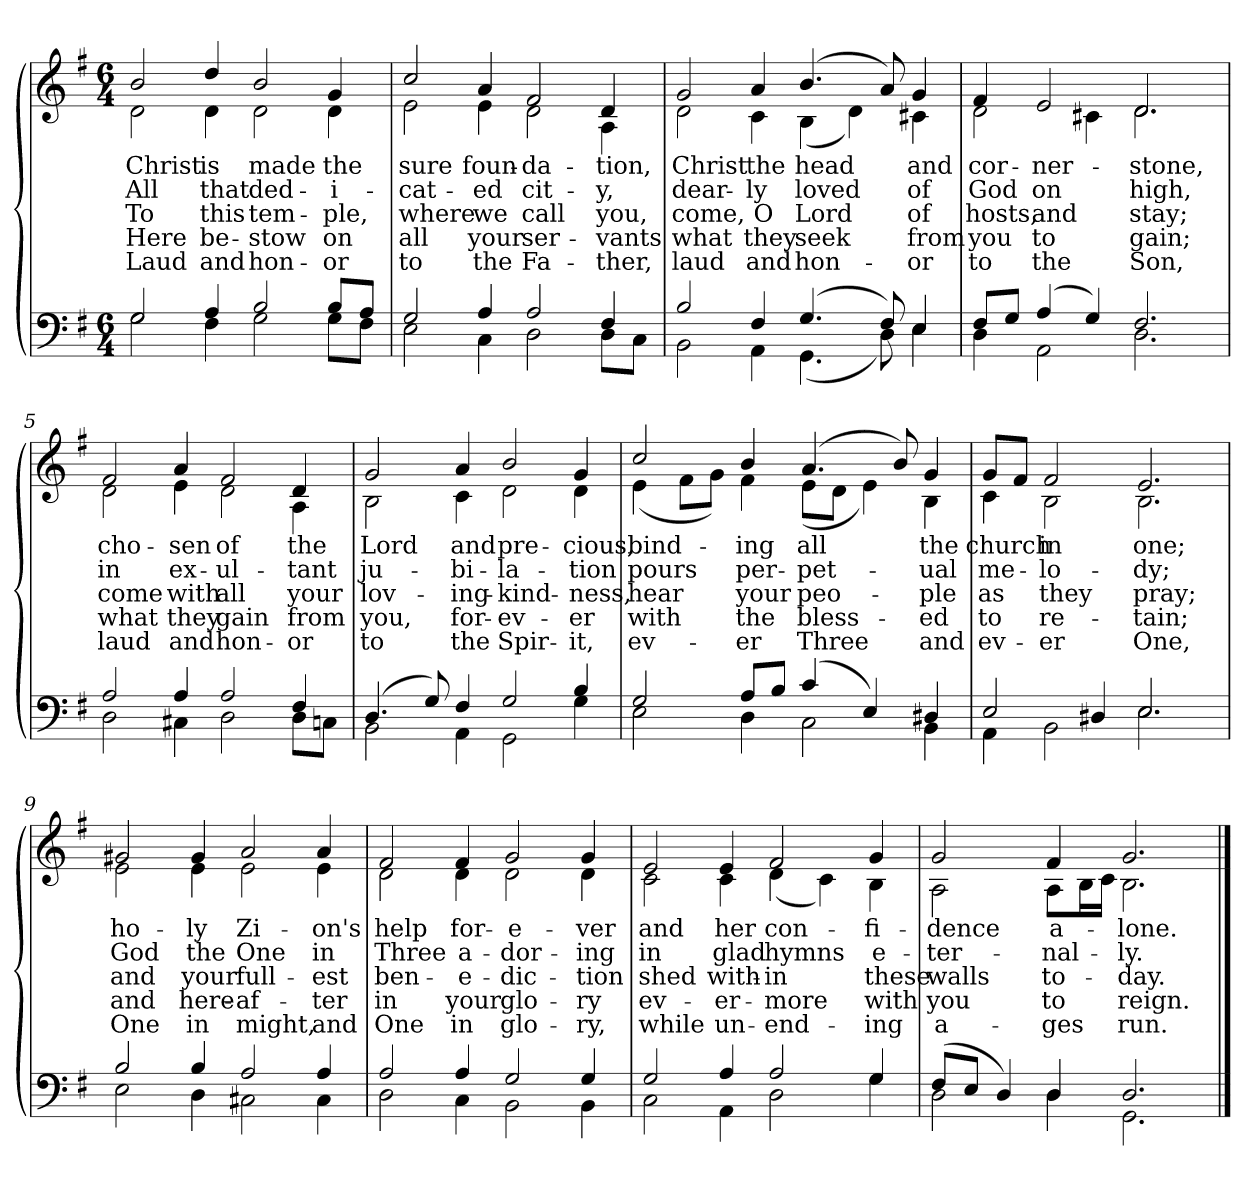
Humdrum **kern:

**kern	**kern	**text	**text	**text	**text	**text
*part2	*part1	*part1	*part1	*part1	*part1	*part1
*staff2	*staff1	*staff1	*staff1	*staff1	*staff1	*staff1
*clefF4	*clefG2	*	*	*	*	*
*k[f#]	*k[f#]	*	*	*	*	*
*M6/4	*M6/4	*	*	*	*	*
=1	=1	=1	=1	=1	=1	=1
*^	*	*	*	*	*	*
!	!	!LO:TX:b:i:t=Verse	!	!	!	!	!
!	!	!	!LO:LY:b	!LO:LY:b	!LO:LY:b	!LO:LY:b	!LO:LY:b
*	*	*^	*	*	*	*	*
2G/	2G\	2b/	2d\	Christ	All	To	Here	Laud
!	!	!	!	!LO:LY:b	!LO:LY:b	!LO:LY:b	!LO:LY:b	!LO:LY:b
4A/	4F#\	4dd/	4d\	is	that	this	be-	and
!	!	!	!	!LO:LY:b	!LO:LY:b	!LO:LY:b	!LO:LY:b	!LO:LY:b
2B/	2G\	2b/	2d\	made	ded-	tem-	-stow	hon-
!	!	!	!	!LO:LY:b	!LO:LY:b	!LO:LY:b	!LO:LY:b	!LO:LY:b
8B/L	8G\L	4g/	4d\	the	-i-	-ple,	on	-or
8A/J	8F#\J	.	.	.	.	.	.	.
=2	=2	=2	=2	=2	=2	=2	=2	=2
!	!	!	!	!LO:LY:b	!LO:LY:b	!LO:LY:b	!LO:LY:b	!LO:LY:b
2G/	2E\	2cc/	2e\	sure	-cat-	where	all	to
!	!	!	!	!LO:LY:b	!LO:LY:b	!LO:LY:b	!LO:LY:b	!LO:LY:b
4A/	4C\	4a/	4e\	foun-	-ed	we	your	the
!	!	!	!	!LO:LY:b	!LO:LY:b	!LO:LY:b	!LO:LY:b	!LO:LY:b
2A/	2D\	2f#/	2d\	-da-	cit-	call	ser-	Fa-
!	!	!	!	!LO:LY:b	!LO:LY:b	!LO:LY:b	!LO:LY:b	!LO:LY:b
4F#/	8D\L	4d/	4A\	-tion,	-y,	you,	-vants	-ther,
.	8C\J	.	.	.	.	.	.	.
!!LO:LB:g=z	!!
=3	=3	=3	=3	=3	=3	=3	=3	=3
!	!	!	!	!LO:LY:b	!LO:LY:b	!LO:LY:b	!LO:LY:b	!LO:LY:b
2B/	2BB\	2g/	2d\	Christ	dear-	come,	what	laud
!	!	!	!	!LO:LY:b	!LO:LY:b	!LO:LY:b	!LO:LY:b	!LO:LY:b
4F#/	4AA\	4a/	4c\	the	-ly	O	they	and
!	!	!	!	!LO:LY:b	!LO:LY:b	!LO:LY:b	!LO:LY:b	!LO:LY:b
(>4.G/	(<4.GG\	(>4.b/	(<4B\	head	loved	Lord	seek	hon-
.	.	.	4d\)	.	.	.	.	.
8F#/)	8D\)	8a/)	.	.	.	.	.	.
!	!	!	!	!LO:LY:b	!LO:LY:b	!LO:LY:b	!LO:LY:b	!LO:LY:b
4E/	4E\	4g/	4c#X\	and	of	of	from	-or
=4	=4	=4	=4	=4	=4	=4	=4	=4
!	!	!	!	!LO:LY:b	!LO:LY:b	!LO:LY:b	!LO:LY:b	!LO:LY:b
8F#/L	4D\	4f#/	2d\	cor-	God	hosts,	you	to
8G/J	.	.	.	.	.	.	.	.
!	!	!	!	!LO:LY:b	!LO:LY:b	!LO:LY:b	!LO:LY:b	!LO:LY:b
(>4A/	2AA\	2e/	.	-ner-	on	and	to	the
4G/)	.	.	4c#X\	.	.	.	.	.
!	!	!	!	!LO:LY:b	!LO:LY:b	!LO:LY:b	!LO:LY:b	!LO:LY:b
2.F#/	2.D\	2.d/	2.d\	-stone,	high,	stay;	gain;	Son,
!!LO:LB:g=z	!!
=5	=5	=5	=5	=5	=5	=5	=5	=5
!	!	!	!	!LO:LY:b	!LO:LY:b	!LO:LY:b	!LO:LY:b	!LO:LY:b
2A/	2D\	2f#/	2d\	cho-	in	come	what	laud
!	!	!	!	!LO:LY:b	!LO:LY:b	!LO:LY:b	!LO:LY:b	!LO:LY:b
4A/	4C#X\	4a/	4e\	-sen	ex-	with	they	and
!	!	!	!	!LO:LY:b	!LO:LY:b	!LO:LY:b	!LO:LY:b	!LO:LY:b
2A/	2D\	2f#/	2d\	of	-ul-	all	gain	hon-
!	!	!	!	!LO:LY:b	!LO:LY:b	!LO:LY:b	!LO:LY:b	!LO:LY:b
4F#/	8D\L	4d/	4A\	the	-tant	your	from	-or
.	8Cn\J	.	.	.	.	.	.	.
=6	=6	=6	=6	=6	=6	=6	=6	=6
!	!	!	!	!LO:LY:b	!LO:LY:b	!LO:LY:b	!LO:LY:b	!LO:LY:b
(>4.D/	2BB\	2g/	2B\	Lord	ju-	lov-	you,	to
8G/)	.	.	.	.	.	.	.	.
!	!	!	!	!LO:LY:b	!LO:LY:b	!LO:LY:b	!LO:LY:b	!LO:LY:b
4F#/	4AA\	4a/	4c\	and	-bi-	-ing--	for-	the
!	!	!	!	!LO:LY:b	!LO:LY:b	!LO:LY:b	!LO:LY:b	!LO:LY:b
2G/	2GG\	2b/	2d\	pre-	-la-	-kind-	-ev-	Spir-
!	!	!	!	!LO:LY:b	!LO:LY:b	!LO:LY:b	!LO:LY:b	!LO:LY:b
4B/	4G\	4g/	4d\	-cious,	-tion	-ness,	-er	-it,
!!LO:LB:g=z	!!
=7	=7	=7	=7	=7	=7	=7	=7	=7
!	!	!	!	!LO:LY:b	!LO:LY:b	!LO:LY:b	!LO:LY:b	!LO:LY:b
2G/	2E\	2cc/	(<4e\	bind-	pours	hear	with	ev-
.	.	.	8f#\L	.	.	.	.	.
.	.	.	8g\J)	.	.	.	.	.
!	!	!	!	!LO:LY:b	!LO:LY:b	!LO:LY:b	!LO:LY:b	!LO:LY:b
8A/L	4D\	4b/	4f#\	-ing	per-	your	the	-er
8B/J	.	.	.	.	.	.	.	.
!	!	!	!	!LO:LY:b	!LO:LY:b	!LO:LY:b	!LO:LY:b	!LO:LY:b
(>4c/	2C\	(>4.a/	(<8e\L	all	-pet-	peo-	bless-	Three
.	.	.	8d\J	.	.	.	.	.
4E/)	.	.	4e\)	.	.	.	.	.
.	.	8b/)	.	.	.	.	.	.
!	!	!	!	!LO:LY:b	!LO:LY:b	!LO:LY:b	!LO:LY:b	!LO:LY:b
4D#X/	4BB\	4g/	4B\	the	-ual	-ple	-ed	and
=8	=8	=8	=8	=8	=8	=8	=8	=8
!	!	!	!	!LO:LY:b	!LO:LY:b	!LO:LY:b	!LO:LY:b	!LO:LY:b
2E/	4AA\	8g/L	4c\	church	me-	as	to	ev-
.	.	8f#/J	.	.	.	.	.	.
!	!	!	!	!LO:LY:b	!LO:LY:b	!LO:LY:b	!LO:LY:b	!LO:LY:b
.	2BB\	2f#/	2B\	in	-lo-	they	re-	-er
4D#X/	.	.	.	.	.	.	.	.
!	!	!	!	!LO:LY:b	!LO:LY:b	!LO:LY:b	!LO:LY:b	!LO:LY:b
2.E/	2.E\	2.e/	2.B\	one;	-dy;	pray;	-tain;	One,
!!LO:LB:g=z	!!
=9	=9	=9	=9	=9	=9	=9	=9	=9
!	!	!	!	!LO:LY:b	!LO:LY:b	!LO:LY:b	!LO:LY:b	!LO:LY:b
2B/	2E\	2g#X/	2e\	ho-	God	and	and	One
!	!	!	!	!LO:LY:b	!LO:LY:b	!LO:LY:b	!LO:LY:b	!LO:LY:b
4B/	4D\	4g#/	4e\	-ly	the	your	here-	in
!	!	!	!	!LO:LY:b	!LO:LY:b	!LO:LY:b	!LO:LY:b	!LO:LY:b
2A/	2C#X\	2a/	2e\	Zi-	One	full-	-af-	might,
!	!	!	!	!LO:LY:b	!LO:LY:b	!LO:LY:b	!LO:LY:b	!LO:LY:b
4A/	4C#\	4a/	4e\	-on's	in	-est	-ter	and
=10	=10	=10	=10	=10	=10	=10	=10	=10
!	!	!	!	!LO:LY:b	!LO:LY:b	!LO:LY:b	!LO:LY:b	!LO:LY:b
2A/	2D\	2f#/	2d\	help	Three	ben-	in	One
!	!	!	!	!LO:LY:b	!LO:LY:b	!LO:LY:b	!LO:LY:b	!LO:LY:b
4A/	4C\	4f#/	4d\	for-	a-	-e-	your	in
!	!	!	!	!LO:LY:b	!LO:LY:b	!LO:LY:b	!LO:LY:b	!LO:LY:b
2G/	2BB\	2g/	2d\	-e-	-dor-	-dic-	glo-	glo-
!	!	!	!	!LO:LY:b	!LO:LY:b	!LO:LY:b	!LO:LY:b	!LO:LY:b
4G/	4BB\	4g/	4d\	-ver	-ing	-tion	-ry	-ry,
!!LO:LB:g=z	!!
=11	=11	=11	=11	=11	=11	=11	=11	=11
!	!	!	!	!LO:LY:b	!LO:LY:b	!LO:LY:b	!LO:LY:b	!LO:LY:b
2G/	2C\	2e/	2c\	and	in	shed	ev-	while
!	!	!	!	!LO:LY:b	!LO:LY:b	!LO:LY:b	!LO:LY:b	!LO:LY:b
4A/	4AA\	4e/	4c\	her	glad	with-	-er-	un-
!	!	!	!	!LO:LY:b	!LO:LY:b	!LO:LY:b	!LO:LY:b	!LO:LY:b
2A/	2D\	2f#/	(<4d\	con-	hymns	-in	-more	-end-
.	.	.	4c\)	.	.	.	.	.
!	!	!	!	!LO:LY:b	!LO:LY:b	!LO:LY:b	!LO:LY:b	!LO:LY:b
4G/	4G\	4g/	4B\	-fi-	e-	these	with	-ing
=12	=12	=12	=12	=12	=12	=12	=12	=12
!	!	!	!	!LO:LY:b	!LO:LY:b	!LO:LY:b	!LO:LY:b	!LO:LY:b
(>8F#/L	2D\	2g/	2A\	-dence	-ter-	walls	you	a-
8E/J	.	.	.	.	.	.	.	.
4D/)	.	.	.	.	.	.	.	.
!	!	!	!	!LO:LY:b	!LO:LY:b	!LO:LY:b	!LO:LY:b	!LO:LY:b
4D/	4D\	4f#/	8A\L	a-	-nal-	to-	to	-ges
.	.	.	16B\L	.	.	.	.	.
.	.	.	16c\JJ	.	.	.	.	.
!	!	!	!	!LO:LY:b	!LO:LY:b	!LO:LY:b	!LO:LY:b	!LO:LY:b
2.D/	2.GG\	2.g/	2.B\	-lone.	-ly.	-day.	reign.	run.
*v	*v	*	*	*	*	*	*	*
*	*v	*v	*	*	*	*	*
==	==	==	==	==	==	==
*-	*-	*-	*-	*-	*-	*-
